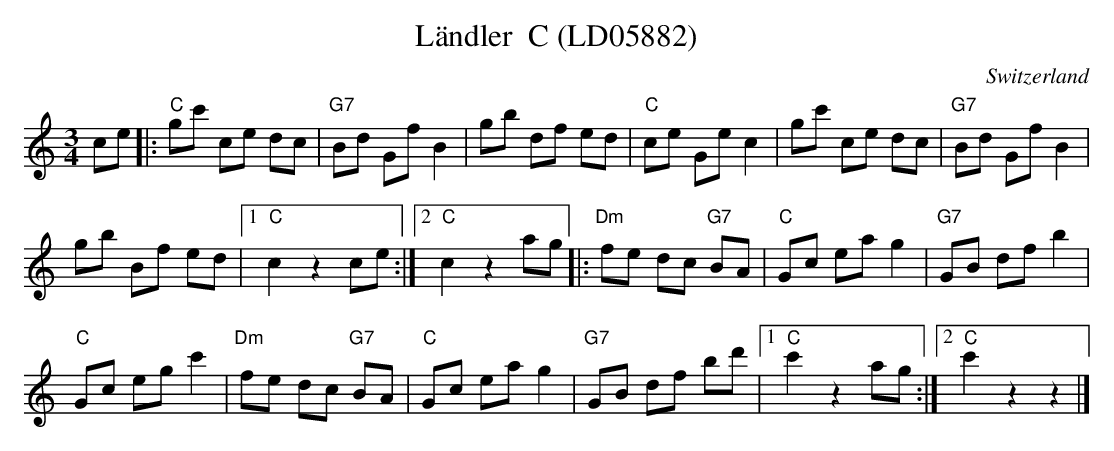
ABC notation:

X:1
T:Ländler  C (LD05882)
O:Switzerland
M:3/4
L:1/8
K:C major
ce |: "C"gc' ce dc | "G7"Bd GfB2 | gb df ed | "C"ce Gec2 | gc' ce dc | "G7"Bd GfB2 |
gb Bf ed |1 "C"c2z2ce :|2 "C"c2z2ag |: "Dm"fe dc "G7"BA | "C"Gc eag2 | "G7"GB dfb2 |
"C"Gc egc'2 | "Dm"fe dc "G7"BA | "C"Gc eag2 | "G7"GB df bd' |1 "C"c'2z2ag :|2 "C"c'2z2z2 |]
